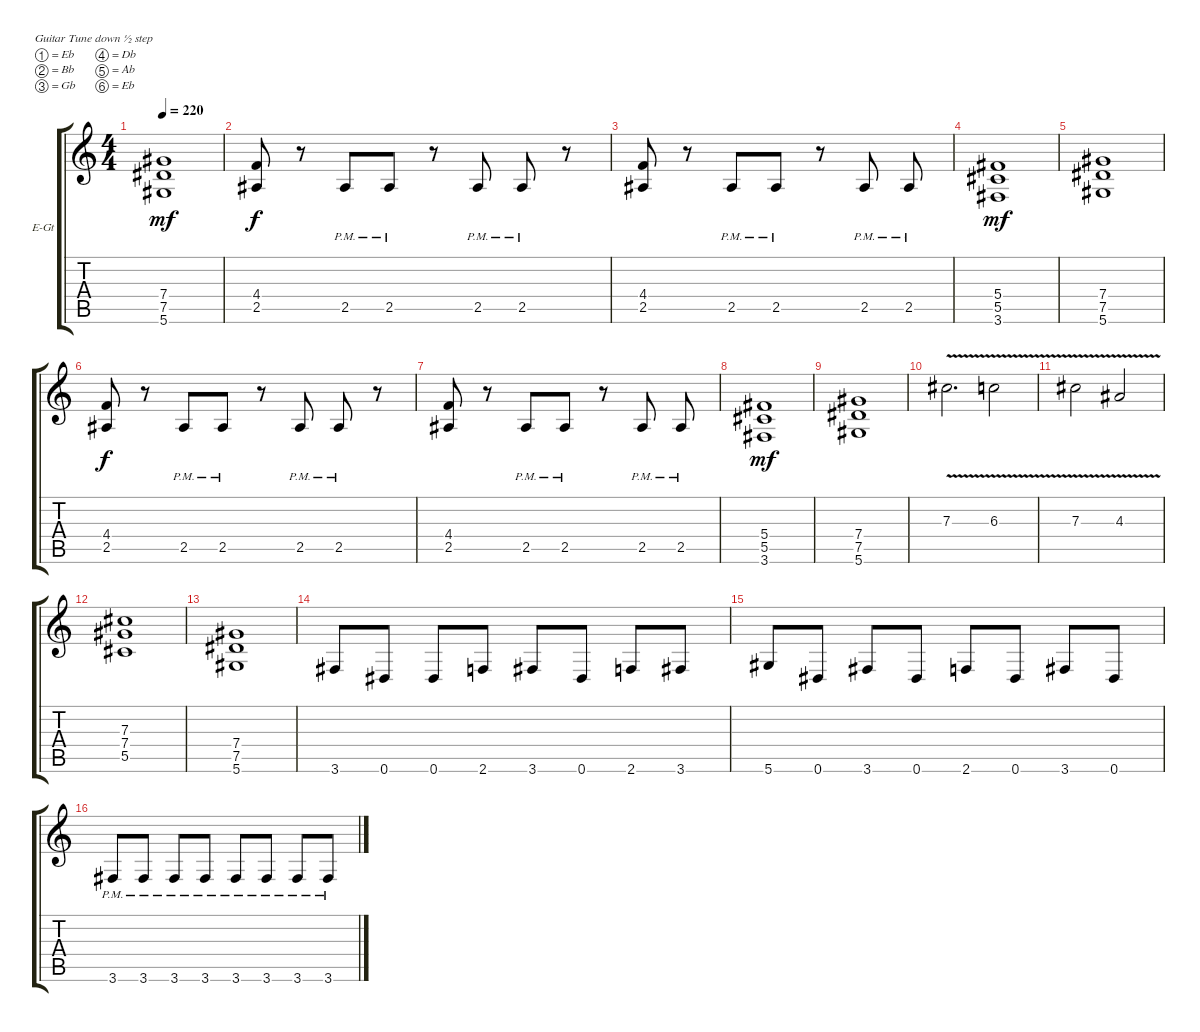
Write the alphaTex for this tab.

\defaultSystemsLayout 4
\bracketExtendMode groupsimilarinstruments
\firstSystemTrackNameOrientation horizontal
\otherSystemsTrackNameOrientation horizontal
\track ("Илья Мамонтов" "E-Gt") {instrument electricguitarclean}
\staff {score tabs}
\tuning (Eb4 Bb3 Gb3 Db3 Ab2 Eb2)
\ts (4 4)
\tempo 220
\clef g2
\scale
0.333333
\ks c
(5.6 7.5 7.4).1{dy mf} |
\scale
0.333333 (4.4 2.5).8{dy f} r.8 2.5{pm}.8 2.5{pm}.8 r.8 2.5{pm}.8 2.5{pm}.8 r.8 |
\scale
0.333333 (4.4 2.5).8 r.8 2.5{pm}.8 2.5{pm}.8 r.8 2.5{pm}.8 2.5{pm}.8 |
\scale
0.333333 (3.6 5.5 5.4).1{dy mf} |
\scale
0.333333 (5.6 7.5 7.4).1 |
\scale
0.333333 (4.4 2.5).8{dy f} r.8 2.5{pm}.8 2.5{pm}.8 r.8 2.5{pm}.8 2.5{pm}.8 r.8 |
\scale
0.333333 (4.4 2.5).8 r.8 2.5{pm}.8 2.5{pm}.8 r.8 2.5{pm}.8 2.5{pm}.8 |
\scale
0.333333 (3.6 5.5 5.4).1{dy mf} |
\scale
0.333333 (5.6 7.5 7.4).1 |
\scale
0.333333 7.3{v}.2{d} 6.3{v}.2 |
\scale
0.333333 7.3{v}.2 4.3{v}.2 |
\scale
0.333333 (5.5 7.4 7.3).1 |
\scale
0.333333 (5.6 7.5 7.4).1 |
\scale
0.333333 3.6.8 0.6.8 0.6.8 2.6.8 3.6.8 0.6.8 2.6.8 3.6.8 |
\scale
0.333333 5.6.8 0.6.8 3.6.8 0.6.8 2.6.8 0.6.8 3.6.8 0.6.8 |
\scale
0.333333 3.6{pm}.8 3.6{pm}.8 3.6{pm}.8 3.6{pm}.8 3.6{pm}.8 3.6{pm}.8 3.6{pm}.8 3.6{pm}.8
